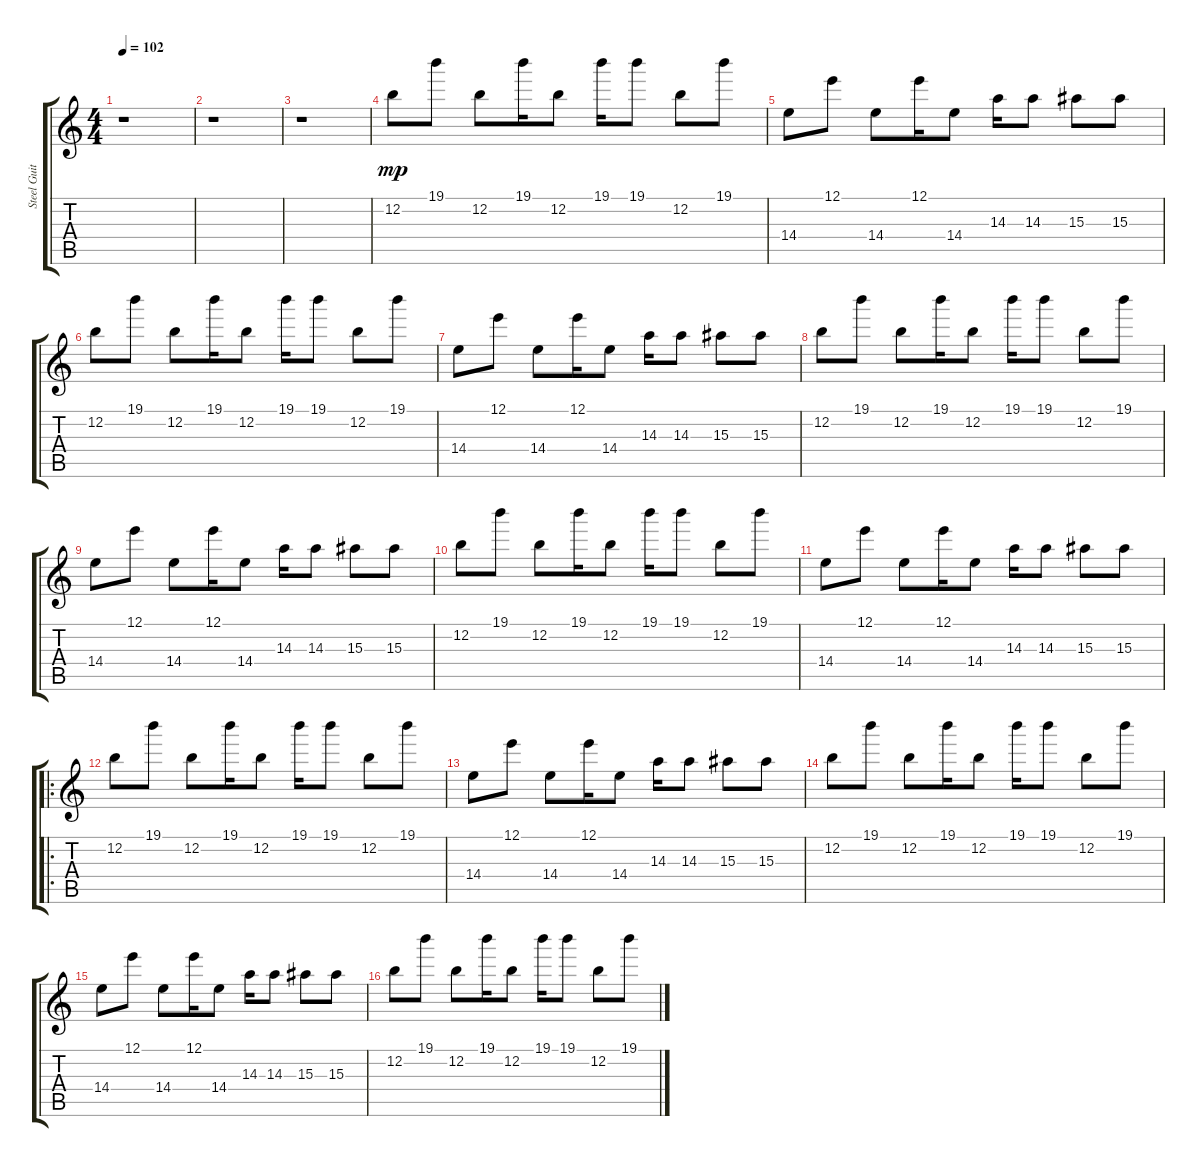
\track ("Steel Guitar" "Steel Guit") {instrument acousticguitarsteel}
\staff {score tabs}
\tuning (E4 B3 G3 D3 A2 E2) {hide}
\ts (4 4)
\tempo 102
\clef g2
\ks c
r.1{dy mp} |
r.1 |
r.1 |
12.2.8 19.1.8 12.2.8 19.1.16 12.2.8 19.1.16 19.1.8 12.2.8 19.1.8 |
14.4.8 12.1.8 14.4.8 12.1.16 14.4.8 14.3.16 14.3.8 15.3.8 15.3.8 |
12.2.8 19.1.8 12.2.8 19.1.16 12.2.8 19.1.16 19.1.8 12.2.8 19.1.8 |
14.4.8 12.1.8 14.4.8 12.1.16 14.4.8 14.3.16 14.3.8 15.3.8 15.3.8 |
12.2.8 19.1.8 12.2.8 19.1.16 12.2.8 19.1.16 19.1.8 12.2.8 19.1.8 |
14.4.8 12.1.8 14.4.8 12.1.16 14.4.8 14.3.16 14.3.8 15.3.8 15.3.8 |
12.2.8 19.1.8 12.2.8 19.1.16 12.2.8 19.1.16 19.1.8 12.2.8 19.1.8 |
14.4.8 12.1.8 14.4.8 12.1.16 14.4.8 14.3.16 14.3.8 15.3.8 15.3.8 |
\ro
12.2.8 19.1.8 12.2.8 19.1.16 12.2.8 19.1.16 19.1.8 12.2.8 19.1.8 |
14.4.8 12.1.8 14.4.8 12.1.16 14.4.8 14.3.16 14.3.8 15.3.8 15.3.8 |
12.2.8 19.1.8 12.2.8 19.1.16 12.2.8 19.1.16 19.1.8 12.2.8 19.1.8 |
14.4.8 12.1.8 14.4.8 12.1.16 14.4.8 14.3.16 14.3.8 15.3.8 15.3.8 |
12.2.8 19.1.8 12.2.8 19.1.16 12.2.8 19.1.16 19.1.8 12.2.8 19.1.8
